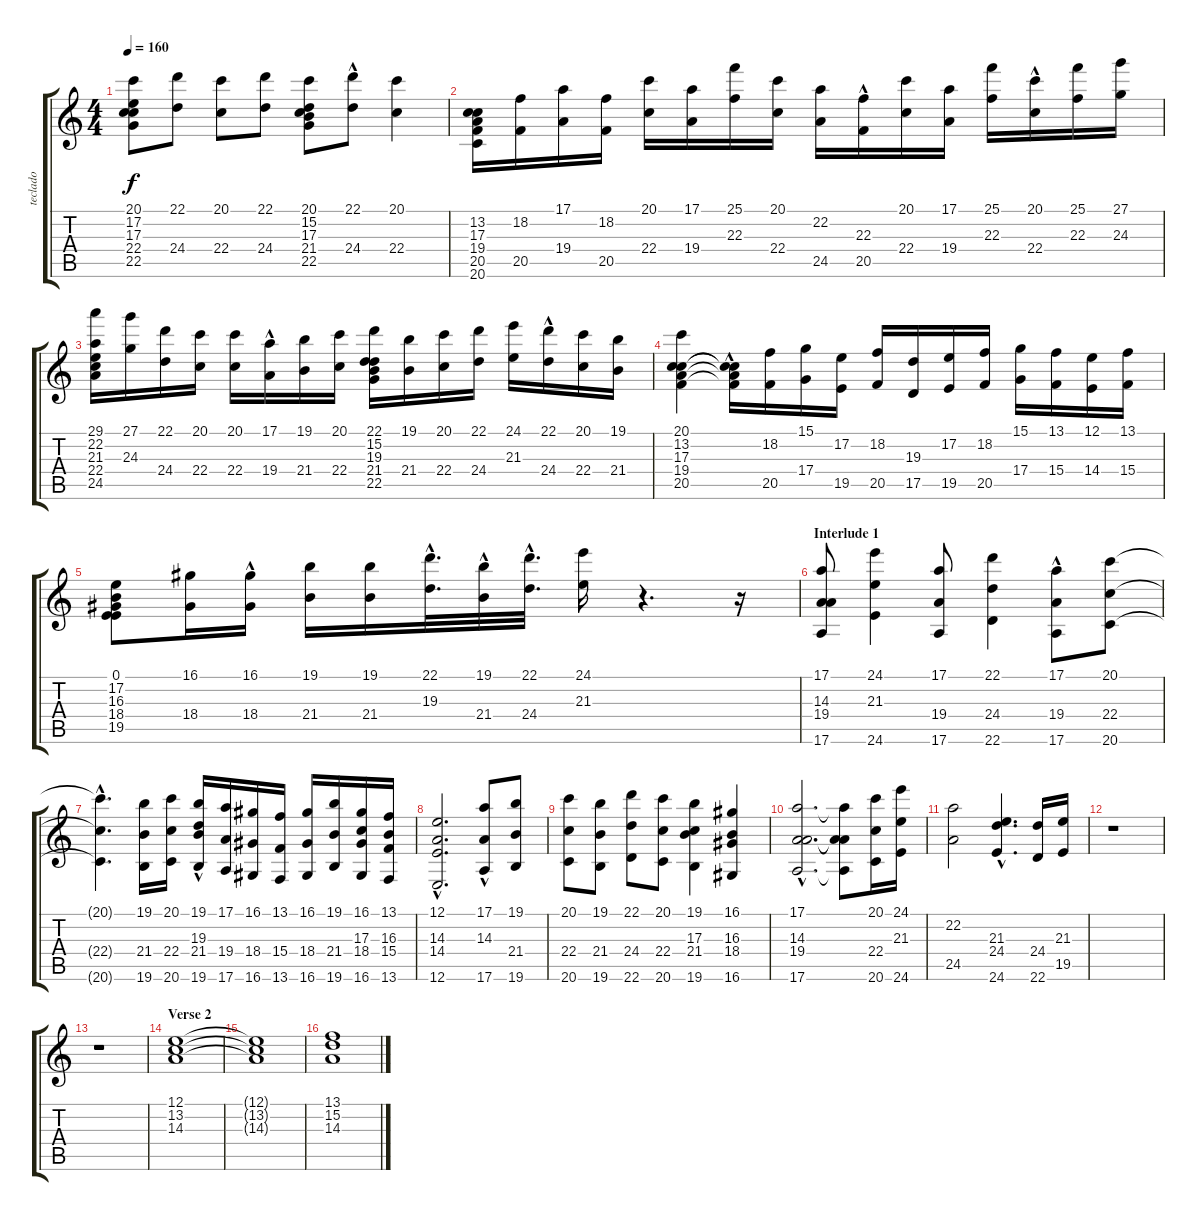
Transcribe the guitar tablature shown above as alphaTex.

\track ("teclado" "teclado") {instrument stringensemble1}
\staff {score tabs}
\tuning (E4 B3 G3 D3 A2 E2) {hide}
\ts (4 4)
\tempo 160
\clef g2
\ks c
(20.1 17.2 17.3 22.4 22.5).8{dy f} (22.1 24.4).8 (20.1 22.4).8 (22.1 24.4).8 (20.1 15.2 17.3 21.4 22.5).8 (22.1 24.4{hac}).8 (20.1 22.4).4 |
(13.2 17.3 19.4 20.5 20.6).16 (18.2 20.5).16 (17.1 19.4).16 (18.2 20.5).16 (20.1 22.4).16 (17.1 19.4).16 (25.1 22.3).16 (20.1 22.4).16 (22.2 24.5).16 (22.3 20.5{hac}).16 (20.1 22.4).16 (17.1 19.4).16 (25.1 22.3).16 (20.1 22.4{hac}).16 (25.1 22.3).16 (27.1 24.3).16 |
(29.1 22.2 21.3 22.4 24.5).16 (27.1 24.3).16 (22.1 24.4).16 (20.1 22.4).16 (20.1 22.4).16 (17.1 19.4{hac}).16 (19.1 21.4).16 (20.1 22.4).16 (22.1 15.2 19.3 21.4 22.5).16 (19.1 21.4).16 (20.1 22.4).16 (22.1 24.4).16 (24.1 21.3).16 (22.1 24.4{hac}).16 (20.1 22.4).16 (19.1 21.4).16 |
(20.1 13.2 17.3 19.4 20.5).4 (13.2{hac t} 17.3{hac t} 19.4{hac t} 20.5{t}).16 (18.2 20.5).16 (15.1 17.4).16 (17.2 19.5).16 (18.2 20.5).16 (19.3 17.5).16 (17.2 19.5).16 (18.2 20.5).16 (15.1 17.4).16 (13.1 15.4).16 (12.1 14.4).16 (13.1 15.4).16 |
(0.1 17.2 16.3 18.4 19.5).8 (16.1 18.4).16 (16.1 18.4{hac}).16 (19.1 21.4).16 (19.1 21.4).16 (22.1{hac} 19.3{hac}).32{d} (19.1{hac} 21.4{hac}).32 (22.1{hac} 24.4{hac}).32{d} (24.1 21.3).16 r.4{d} r.16 |
\section ("" "Interlude 1")
(17.1 14.3 19.4 17.6).8 (24.1 21.3 24.6).4 (17.1 19.4 17.6).8 (22.1 24.4 22.6).4 (17.1 19.4{hac} 17.6).8 (20.1 22.4 20.6).8 |
(20.1{hac t} 22.4{hac t} 20.6{hac t}).4{d} (19.1 21.4 19.6).16 (20.1 22.4 20.6).16 (19.1 19.3{hac} 21.4 19.6).16 (17.1 19.4 17.6).16 (16.1 18.4 16.6).16 (13.1 15.4 13.6).16 (16.1 18.4 16.6).16 (19.1 21.4 19.6).16 (16.1 17.3 18.4 16.6).16 (13.1 16.3 15.4 13.6).16 |
(12.1{hac} 14.3{hac} 14.4{hac} 12.6{hac}).2{d} (17.1 14.3{hac} 17.6).8 (19.1 21.4 19.6).8 |
(20.1 22.4 20.6).8 (19.1 21.4 19.6).8 (22.1 24.4 22.6).8 (20.1 22.4 20.6).8 (19.1 17.3 21.4 19.6).4 (16.1 16.3 18.4 16.6).4 |
(17.1{hac} 14.3{hac} 19.4{hac} 17.6{hac}).2{d} (17.1{t} 14.3{t} 19.4{t} 17.6{t}).8 (20.1 22.4 20.6).16 (24.1 21.3 24.6).16 |
(22.2 24.5).2 (21.3{hac} 24.4{hac} 24.6{hac}).4{d} (24.4 22.6).16 (21.3 19.5).16 |
r.1 |
r.1 |
\section ("" "Verse 2")
(12.1 13.2 14.3).1 |
(12.1{t} 13.2{t} 14.3{t}).1 |
(13.1 15.2 14.3).1
